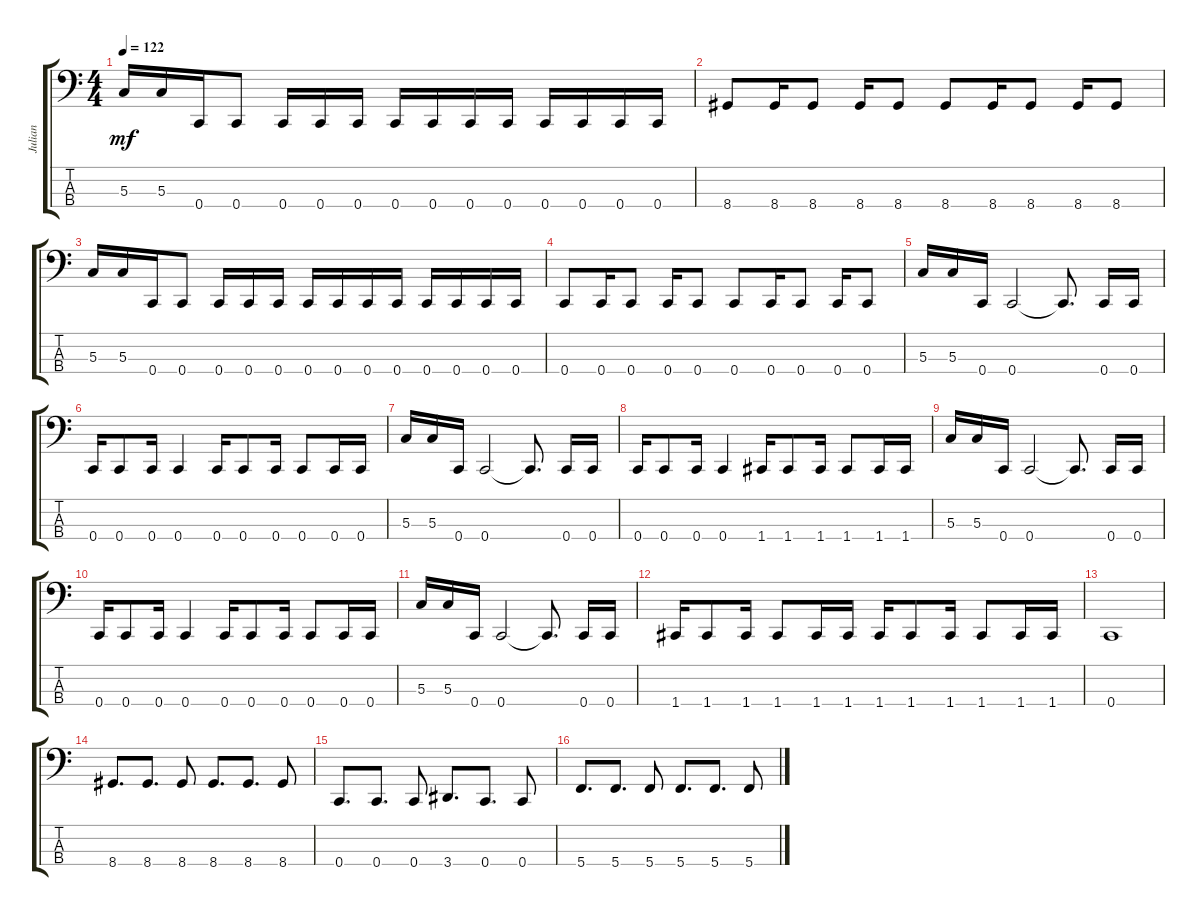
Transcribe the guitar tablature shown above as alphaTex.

\track ("Julian" "Julian") {instrument electricbasspick}
\staff {score tabs}
\tuning (F2 C2 G1 C1) {hide}
\ts (4 4)
\tempo 122
\clef f4
\ks c
5.3.16{dy mf} 5.3.16 0.4.16 0.4.8 0.4.16 0.4.16 0.4.16 0.4.16 0.4.16 0.4.16 0.4.16 0.4.16 0.4.16 0.4.16 0.4.16 |
8.4.8 8.4.16 8.4.8 8.4.16 8.4.8 8.4.8 8.4.16 8.4.8 8.4.16 8.4.8 |
5.3.16 5.3.16 0.4.16 0.4.8 0.4.16 0.4.16 0.4.16 0.4.16 0.4.16 0.4.16 0.4.16 0.4.16 0.4.16 0.4.16 0.4.16 |
0.4.8 0.4.16 0.4.8 0.4.16 0.4.8 0.4.8 0.4.16 0.4.8 0.4.16 0.4.8 |
5.3.16 5.3.16 0.4.16 0.4.2 0.4{t}.8{d} 0.4.16 0.4.16 |
0.4.16 0.4.8 0.4.16 0.4.4 0.4.16 0.4.8 0.4.16 0.4.8 0.4.16 0.4.16 |
5.3.16 5.3.16 0.4.16 0.4.2 0.4{t}.8{d} 0.4.16 0.4.16 |
0.4.16 0.4.8 0.4.16 0.4.4 1.4.16 1.4.8 1.4.16 1.4.8 1.4.16 1.4.16 |
5.3.16 5.3.16 0.4.16 0.4.2 0.4{t}.8{d} 0.4.16 0.4.16 |
0.4.16 0.4.8 0.4.16 0.4.4 0.4.16 0.4.8 0.4.16 0.4.8 0.4.16 0.4.16 |
5.3.16 5.3.16 0.4.16 0.4.2 0.4{t}.8{d} 0.4.16 0.4.16 |
1.4.16 1.4.8 1.4.16 1.4.8 1.4.16 1.4.16 1.4.16 1.4.8 1.4.16 1.4.8 1.4.16 1.4.16 |
0.4.1 |
8.4.8{d} 8.4.8{d} 8.4.8 8.4.8{d} 8.4.8{d} 8.4.8 |
0.4.8{d} 0.4.8{d} 0.4.8 3.4.8{d} 0.4.8{d} 0.4.8 |
5.4.8{d} 5.4.8{d} 5.4.8 5.4.8{d} 5.4.8{d} 5.4.8
